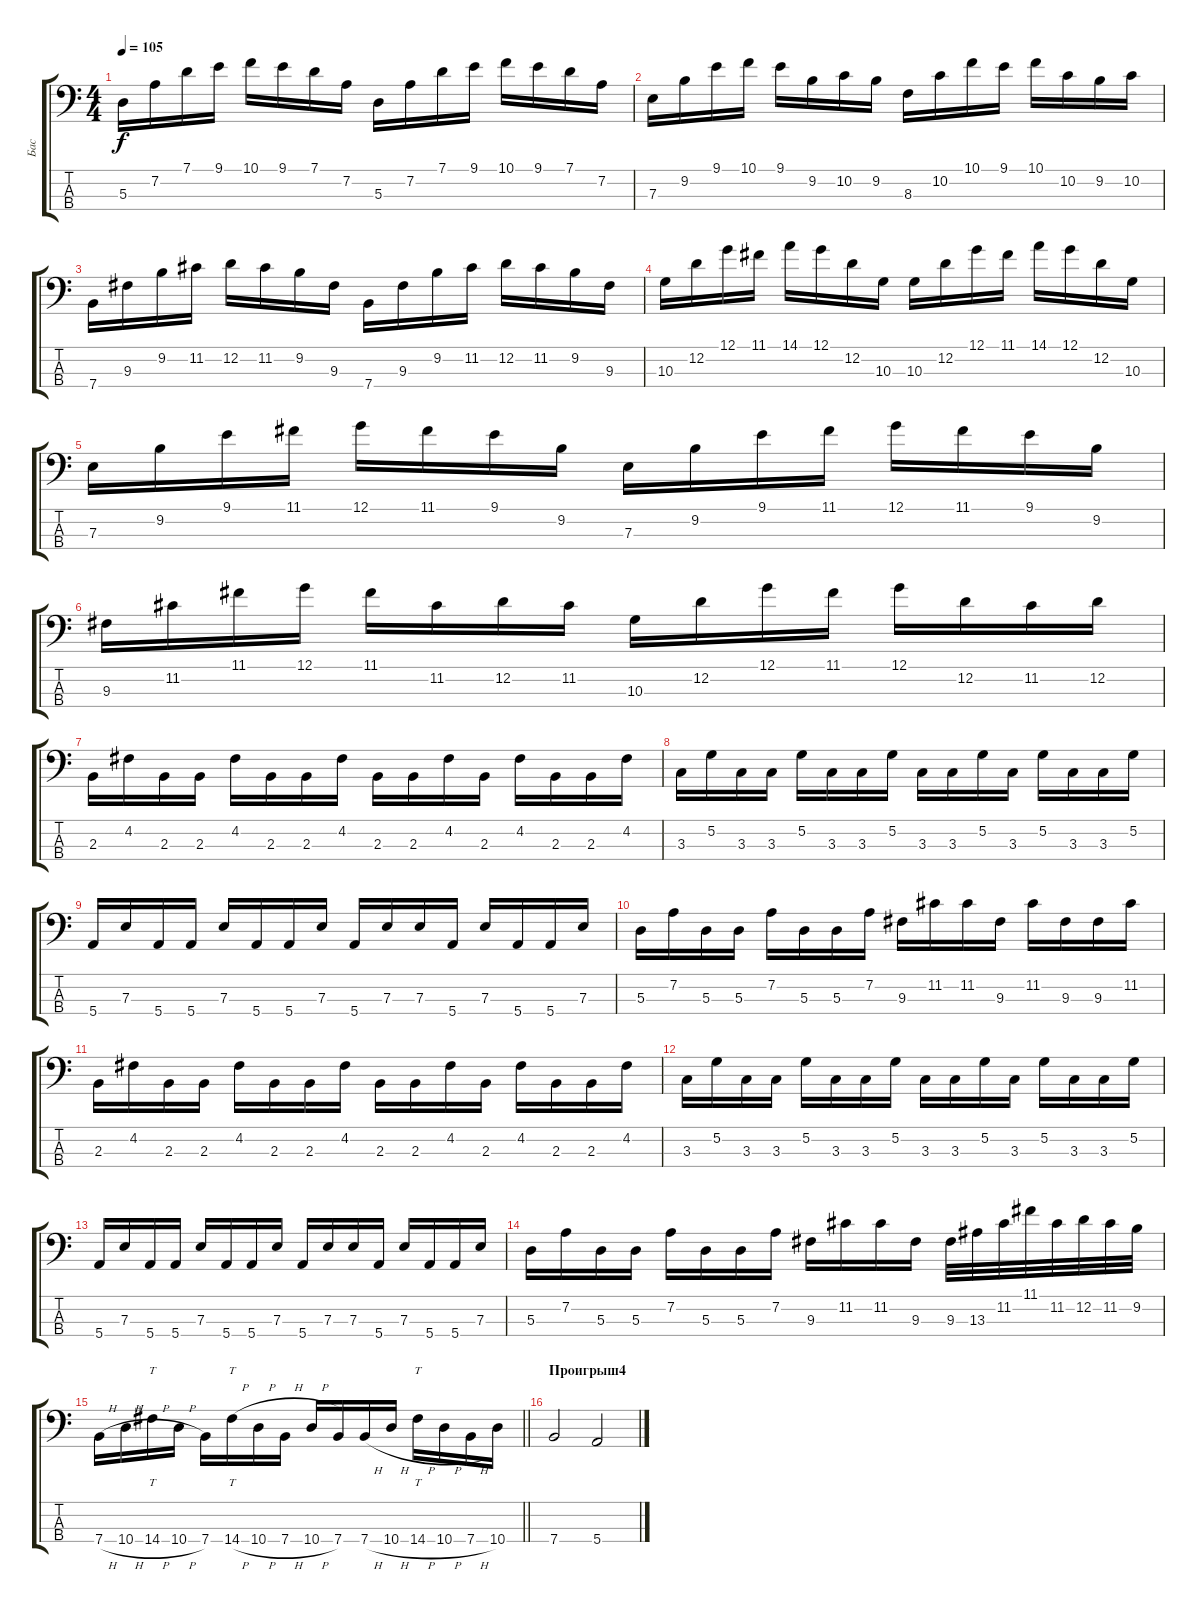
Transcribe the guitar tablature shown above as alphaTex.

\track ("Бас" "Бас") {instrument electricbasspick}
\staff {score tabs}
\tuning (G2 D2 A1 E1) {hide}
\ts (4 4)
\tempo 105
\clef f4
\ks c
5.3.16{dy f} 7.2.16 7.1.16 9.1.16 10.1.16 9.1.16 7.1.16 7.2.16 5.3.16 7.2.16 7.1.16 9.1.16 10.1.16 9.1.16 7.1.16 7.2.16 |
7.3.16 9.2.16 9.1.16 10.1.16 9.1.16 9.2.16 10.2.16 9.2.16 8.3.16 10.2.16 10.1.16 9.1.16 10.1.16 10.2.16 9.2.16 10.2.16 |
7.4.16 9.3.16 9.2.16 11.2.16 12.2.16 11.2.16 9.2.16 9.3.16 7.4.16 9.3.16 9.2.16 11.2.16 12.2.16 11.2.16 9.2.16 9.3.16 |
10.3.16 12.2.16 12.1.16 11.1.16 14.1.16 12.1.16 12.2.16 10.3.16 10.3.16 12.2.16 12.1.16 11.1.16 14.1.16 12.1.16 12.2.16 10.3.16 |
7.3.16 9.2.16 9.1.16 11.1.16 12.1.16 11.1.16 9.1.16 9.2.16 7.3.16 9.2.16 9.1.16 11.1.16 12.1.16 11.1.16 9.1.16 9.2.16 |
9.3.16 11.2.16 11.1.16 12.1.16 11.1.16 11.2.16 12.2.16 11.2.16 10.3.16 12.2.16 12.1.16 11.1.16 12.1.16 12.2.16 11.2.16 12.2.16 |
2.3.16 4.2.16 2.3.16 2.3.16 4.2.16 2.3.16 2.3.16 4.2.16 2.3.16 2.3.16 4.2.16 2.3.16 4.2.16 2.3.16 2.3.16 4.2.16 |
3.3.16 5.2.16 3.3.16 3.3.16 5.2.16 3.3.16 3.3.16 5.2.16 3.3.16 3.3.16 5.2.16 3.3.16 5.2.16 3.3.16 3.3.16 5.2.16 |
5.4.16 7.3.16 5.4.16 5.4.16 7.3.16 5.4.16 5.4.16 7.3.16 5.4.16 7.3.16 7.3.16 5.4.16 7.3.16 5.4.16 5.4.16 7.3.16 |
5.3.16 7.2.16 5.3.16 5.3.16 7.2.16 5.3.16 5.3.16 7.2.16 9.3.16 11.2.16 11.2.16 9.3.16 11.2.16 9.3.16 9.3.16 11.2.16 |
2.3.16 4.2.16 2.3.16 2.3.16 4.2.16 2.3.16 2.3.16 4.2.16 2.3.16 2.3.16 4.2.16 2.3.16 4.2.16 2.3.16 2.3.16 4.2.16 |
3.3.16 5.2.16 3.3.16 3.3.16 5.2.16 3.3.16 3.3.16 5.2.16 3.3.16 3.3.16 5.2.16 3.3.16 5.2.16 3.3.16 3.3.16 5.2.16 |
5.4.16 7.3.16 5.4.16 5.4.16 7.3.16 5.4.16 5.4.16 7.3.16 5.4.16 7.3.16 7.3.16 5.4.16 7.3.16 5.4.16 5.4.16 7.3.16 |
5.3.16 7.2.16 5.3.16 5.3.16 7.2.16 5.3.16 5.3.16 7.2.16 9.3.16 11.2.16 11.2.16 9.3.16 9.3.32 13.3.32 11.2.32 11.1.32 11.2.32 12.2.32 11.2.32 9.2.32 |
\barLineRight lightlight
7.4{h}.16 10.4{h}.16 14.4{h}.16{tt} 10.4{h}.16 7.4.16 14.4{h}.16{tt} 10.4{h}.16 7.4{h}.16 10.4{h}.16 7.4.16 7.4{h}.16 10.4{h}.16 14.4{h}.16{tt} 10.4{h}.16 7.4{h}.16 10.4.16 |
\section ("" "Проигрыш4")
7.4.2 5.4.2
